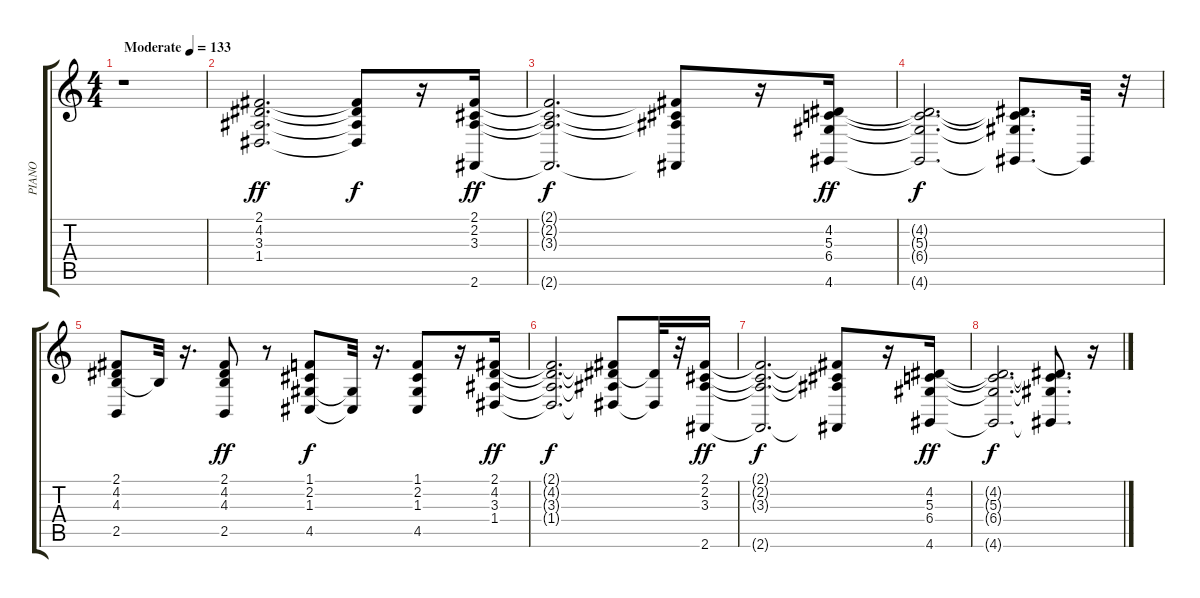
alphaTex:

\track ("PIANO                               " "PIANO     ") {instrument electricgrandpiano}
\staff {score tabs}
\tuning (E4 B3 G3 D3 A2 E2) {hide}
\ts (4 4)
\tempo (133 "Moderate")
\clef g2
\ks c
r.1{dy ff instrument electricgrandpiano} |
(2.1 4.2 3.3 1.4).2{d} (2.1{t} 4.2{t} 3.3{t} 1.4{t}).8{dy f} r.16 (2.1 2.2 3.3 2.6).16{dy ff} |
(2.1{t} 2.2{t} 3.3{t} 2.6{t}).2{d dy f} (2.1{t} 2.2{t} 3.3{t} 2.6{t}).8 r.16 (4.2 5.3 6.4 4.6).16{dy ff} |
(4.2{t} 5.3{t} 6.4{t} 4.6{t}).2{d dy f} (4.2{t} 5.3{t} 6.4{t} 4.6{t}).8{d} 4.6{t}.32 r.32 |
(2.1 4.2 4.3 2.5).8 4.3{t}.32 r.16{d} (2.1 4.2 4.3 2.5).8{dy ff} r.8 (1.1 2.2 1.3 4.5).8{dy f} (1.3{t} 4.5{t}).32 r.16{d} (1.1 2.2 1.3 4.5).8 r.16 (2.1 4.2 3.3 1.4).16{dy ff} |
(2.1{t} 4.2{t} 3.3{t} 1.4{t}).2{d dy f} (2.1{t} 4.2{t} 3.3{t} 1.4{t}).8 (4.2{t} 1.4{t}).32 r.32 (2.1 2.2 3.3 2.6).16{dy ff} |
(2.1{t} 2.2{t} 3.3{t} 2.6{t}).2{d dy f} (2.1{t} 2.2{t} 3.3{t} 2.6{t}).8 r.16 (4.2 5.3 6.4 4.6).16{dy ff} |
(4.2{t} 5.3{t} 6.4{t} 4.6{t}).2{d dy f} (4.2{t} 5.3{t} 6.4{t} 4.6{t}).8{d} r.16
